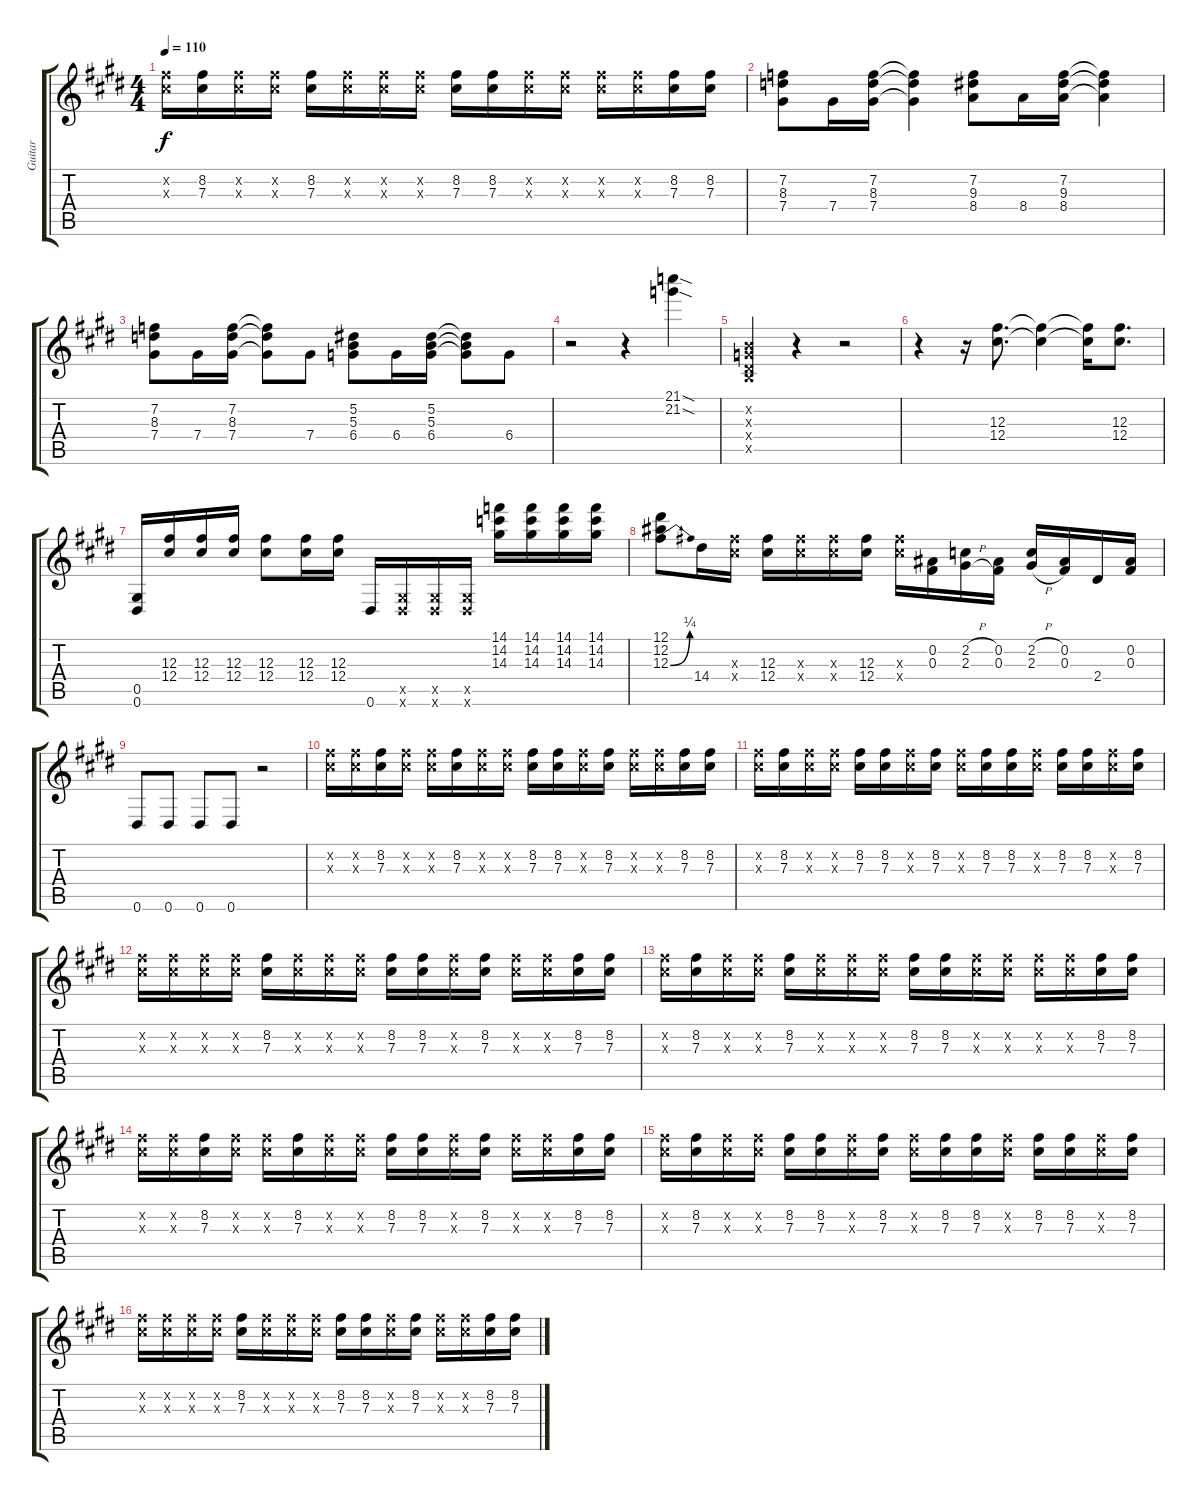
\track ("Guitar" "Guitar") {instrument distortionguitar}
\staff {score tabs}
\tuning (Eb4 Bb3 Gb3 Db3 Ab2 Eb2) {hide}
\ts (4 4)
\tempo 110
\clef g2
\ks e
(8.2{x} 7.3{x}).16{dy f} (8.2 7.3).16 (8.2{x} 7.3{x}).16 (8.2{x} 7.3{x}).16 (8.2 7.3).16 (8.2{x} 7.3{x}).16 (8.2{x} 7.3{x}).16 (8.2{x} 7.3{x}).16 (8.2 7.3).16 (8.2 7.3).16 (8.2{x} 7.3{x}).16 (8.2{x} 7.3{x}).16 (8.2{x} 7.3{x}).16 (8.2{x} 7.3{x}).16 (8.2 7.3).16 (8.2 7.3).16 |
(7.2 8.3 7.4).8 7.4.16 (7.2 8.3 7.4).16 (7.2{t} 8.3{t} 7.4{t}).4 (7.2 9.3 8.4).8 8.4.16 (7.2 9.3 8.4).16 (7.2{t} 9.3{t} 8.4{t}).4 |
(7.2 8.3 7.4).8 7.4.16 (7.2 8.3 7.4).16 (7.2{t} 8.3{t} 7.4{t}).8 7.4.8 (5.2 5.3 6.4).8 6.4.16 (5.2 5.3 6.4).16 (5.2{t} 5.3{t} 6.4{t}).8 6.4.8 |
r.2 r.4 (21.1{sod} 21.2{sod}).4 |
(1.2{x} 1.3{x} 2.4{x} 3.5{x}).4 r.4 r.2 |
r.4 r.16 (12.3 12.4).8{d} (12.3{t} 12.4{t}).4 (12.3{t} 12.4{t}).16 (12.3 12.4).8{d} |
(0.5 0.6).16 (12.3 12.4).16 (12.3 12.4).16 (12.3 12.4).16 (12.3 12.4).8 (12.3 12.4).16 (12.3 12.4).16 0.6.16 (0.5{x} 0.6{x}).16 (0.5{x} 0.6{x}).16 (0.5{x} 0.6{x}).16 (14.1 14.2 14.3).16 (14.1 14.2 14.3).16 (14.1 14.2 14.3).16 (14.1 14.2 14.3).16 |
(12.1 12.2 12.3{be (bend 0 0 60 1)}).8 14.4.16 (12.3{x} 12.4{x}).16 (12.3 12.4).16 (12.3{x} 12.4{x}).16 (12.3{x} 12.4{x}).16 (12.3 12.4).16 (12.3{x} 12.4{x}).16 (0.2 0.3).16 (2.2{h} 2.3{h}).16 (0.2 0.3).16 (2.2{h} 2.3{h}).16 (0.2 0.3).16 2.4.16 (0.2 0.3).16 |
0.6.8 0.6.8 0.6.8 0.6.8 r.2 |
(8.2{x} 7.3{x}).16 (8.2{x} 7.3{x}).16 (8.2 7.3).16 (8.2{x} 7.3{x}).16 (8.2{x} 7.3{x}).16 (8.2 7.3).16 (8.2{x} 7.3{x}).16 (8.2{x} 7.3{x}).16 (8.2 7.3).16 (8.2 7.3).16 (8.2{x} 7.3{x}).16 (8.2 7.3).16 (8.2{x} 7.3{x}).16 (8.2{x} 7.3{x}).16 (8.2 7.3).16 (8.2 7.3).16 |
(8.2{x} 7.3{x}).16 (8.2 7.3).16 (8.2{x} 7.3{x}).16 (8.2{x} 7.3{x}).16 (8.2 7.3).16 (8.2 7.3).16 (8.2{x} 7.3{x}).16 (8.2 7.3).16 (8.2{x} 7.3{x}).16 (8.2 7.3).16 (8.2 7.3).16 (8.2{x} 7.3{x}).16 (8.2 7.3).16 (8.2 7.3).16 (8.2{x} 7.3{x}).16 (8.2 7.3).16 |
(8.2{x} 7.3{x}).16 (8.2{x} 7.3{x}).16 (8.2{x} 7.3{x}).16 (8.2{x} 7.3{x}).16 (8.2 7.3).16 (8.2{x} 7.3{x}).16 (8.2{x} 7.3{x}).16 (8.2{x} 7.3{x}).16 (8.2 7.3).16 (8.2 7.3).16 (8.2{x} 7.3{x}).16 (8.2 7.3).16 (8.2{x} 7.3{x}).16 (8.2{x} 7.3{x}).16 (8.2 7.3).16 (8.2 7.3).16 |
(8.2{x} 7.3{x}).16 (8.2 7.3).16 (8.2{x} 7.3{x}).16 (8.2{x} 7.3{x}).16 (8.2 7.3).16 (8.2{x} 7.3{x}).16 (8.2{x} 7.3{x}).16 (8.2{x} 7.3{x}).16 (8.2 7.3).16 (8.2 7.3).16 (8.2{x} 7.3{x}).16 (8.2{x} 7.3{x}).16 (8.2{x} 7.3{x}).16 (8.2{x} 7.3{x}).16 (8.2 7.3).16 (8.2 7.3).16 |
(8.2{x} 7.3{x}).16 (8.2{x} 7.3{x}).16 (8.2 7.3).16 (8.2{x} 7.3{x}).16 (8.2{x} 7.3{x}).16 (8.2 7.3).16 (8.2{x} 7.3{x}).16 (8.2{x} 7.3{x}).16 (8.2 7.3).16 (8.2 7.3).16 (8.2{x} 7.3{x}).16 (8.2 7.3).16 (8.2{x} 7.3{x}).16 (8.2{x} 7.3{x}).16 (8.2 7.3).16 (8.2 7.3).16 |
(8.2{x} 7.3{x}).16 (8.2 7.3).16 (8.2{x} 7.3{x}).16 (8.2{x} 7.3{x}).16 (8.2 7.3).16 (8.2 7.3).16 (8.2{x} 7.3{x}).16 (8.2 7.3).16 (8.2{x} 7.3{x}).16 (8.2 7.3).16 (8.2 7.3).16 (8.2{x} 7.3{x}).16 (8.2 7.3).16 (8.2 7.3).16 (8.2{x} 7.3{x}).16 (8.2 7.3).16 |
(8.2{x} 7.3{x}).16 (8.2{x} 7.3{x}).16 (8.2{x} 7.3{x}).16 (8.2{x} 7.3{x}).16 (8.2 7.3).16 (8.2{x} 7.3{x}).16 (8.2{x} 7.3{x}).16 (8.2{x} 7.3{x}).16 (8.2 7.3).16 (8.2 7.3).16 (8.2{x} 7.3{x}).16 (8.2 7.3).16 (8.2{x} 7.3{x}).16 (8.2{x} 7.3{x}).16 (8.2 7.3).16 (8.2 7.3).16
